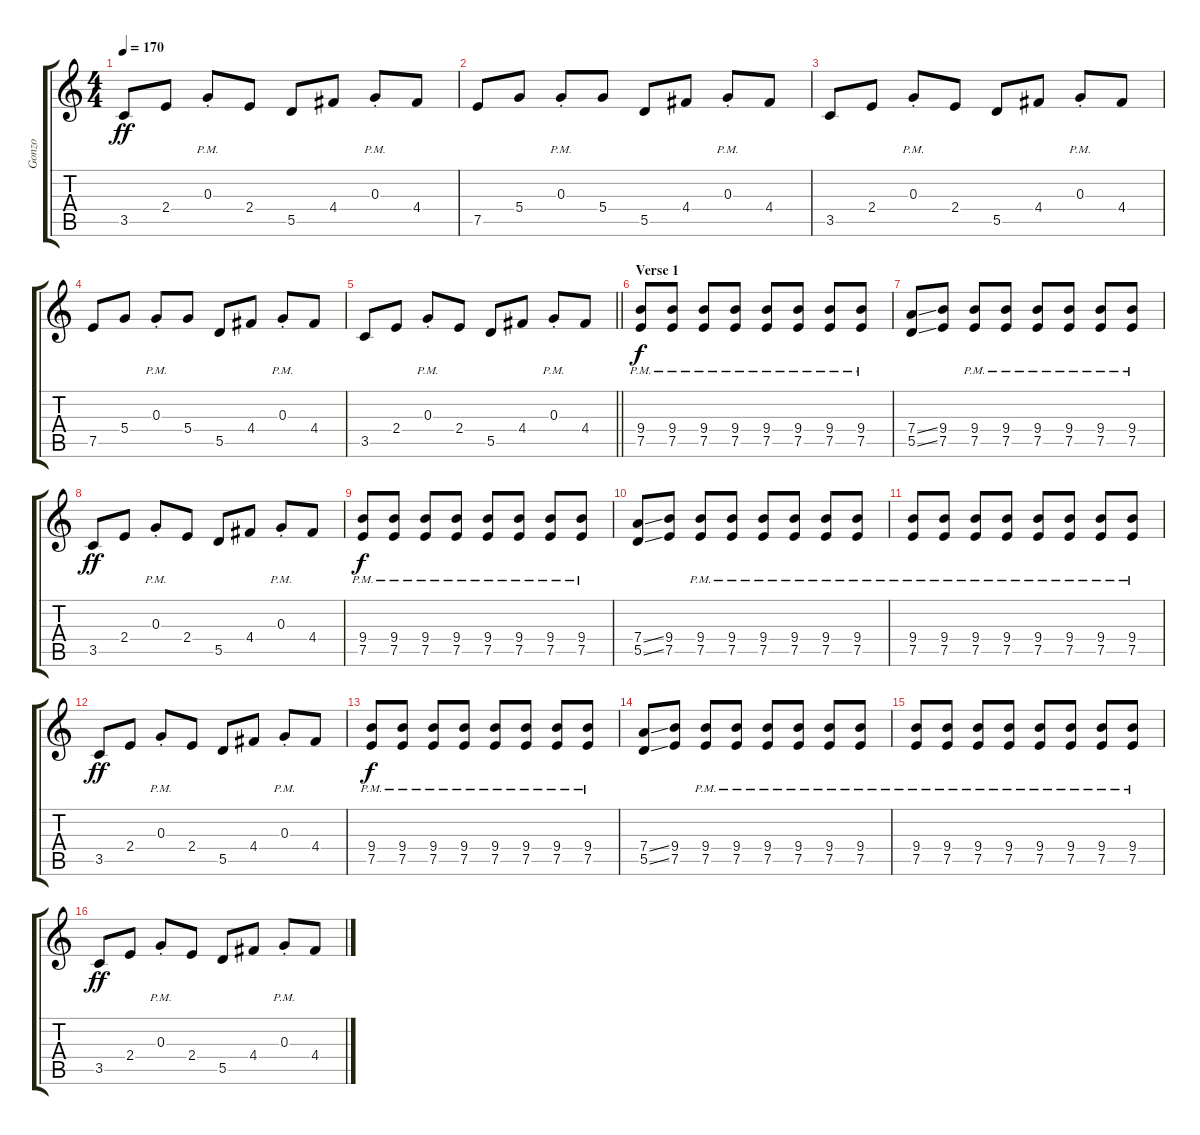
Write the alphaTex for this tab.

\track ("Gonzo" "Gonzo") {instrument distortionguitar}
\staff {score tabs}
\tuning (E4 B3 G3 D3 A2 E2) {hide}
\ts (4 4)
\tempo 170
\clef g2
\ks c
3.5.8{dy ff} 2.4.8 0.3{pm st}.8 2.4.8 5.5.8 4.4.8 0.3{pm st}.8 4.4.8 |
7.5.8 5.4.8 0.3{pm st}.8 5.4.8 5.5.8 4.4.8 0.3{pm st}.8 4.4.8 |
3.5.8 2.4.8 0.3{pm st}.8 2.4.8 5.5.8 4.4.8 0.3{pm st}.8 4.4.8 |
7.5.8 5.4.8 0.3{pm st}.8 5.4.8 5.5.8 4.4.8 0.3{pm st}.8 4.4.8 |
\barLineRight lightlight
3.5.8 2.4.8 0.3{pm st}.8 2.4.8 5.5.8 4.4.8 0.3{pm st}.8 4.4.8 |
\section ("" "Verse 1")
(9.4{pm} 7.5{pm}).8{dy f} (9.4{pm} 7.5{pm}).8 (9.4{pm} 7.5{pm}).8 (9.4{pm} 7.5{pm}).8 (9.4{pm} 7.5{pm}).8 (9.4{pm} 7.5{pm}).8 (9.4{pm} 7.5{pm}).8 (9.4{pm} 7.5{pm}).8 |
(7.4{ss} 5.5{ss}).8 (9.4 7.5).8 (9.4{pm} 7.5{pm}).8 (9.4{pm} 7.5{pm}).8 (9.4{pm} 7.5{pm}).8 (9.4{pm} 7.5{pm}).8 (9.4{pm} 7.5{pm}).8 (9.4{pm} 7.5{pm}).8 |
3.5.8{dy ff} 2.4.8 0.3{pm st}.8 2.4.8 5.5.8 4.4.8 0.3{pm st}.8 4.4.8 |
(9.4{pm} 7.5{pm}).8{dy f} (9.4{pm} 7.5{pm}).8 (9.4{pm} 7.5{pm}).8 (9.4{pm} 7.5{pm}).8 (9.4{pm} 7.5{pm}).8 (9.4{pm} 7.5{pm}).8 (9.4{pm} 7.5{pm}).8 (9.4{pm} 7.5{pm}).8 |
(7.4{ss} 5.5{ss}).8 (9.4 7.5).8 (9.4{pm} 7.5{pm}).8 (9.4{pm} 7.5{pm}).8 (9.4{pm} 7.5{pm}).8 (9.4{pm} 7.5{pm}).8 (9.4{pm} 7.5{pm}).8 (9.4{pm} 7.5{pm}).8 |
(9.4{pm} 7.5{pm}).8 (9.4{pm} 7.5{pm}).8 (9.4{pm} 7.5{pm}).8 (9.4{pm} 7.5{pm}).8 (9.4{pm} 7.5{pm}).8 (9.4{pm} 7.5{pm}).8 (9.4{pm} 7.5{pm}).8 (9.4{pm} 7.5{pm}).8 |
3.5.8{dy ff} 2.4.8 0.3{pm st}.8 2.4.8 5.5.8 4.4.8 0.3{pm st}.8 4.4.8 |
(9.4{pm} 7.5{pm}).8{dy f} (9.4{pm} 7.5{pm}).8 (9.4{pm} 7.5{pm}).8 (9.4{pm} 7.5{pm}).8 (9.4{pm} 7.5{pm}).8 (9.4{pm} 7.5{pm}).8 (9.4{pm} 7.5{pm}).8 (9.4{pm} 7.5{pm}).8 |
(7.4{ss} 5.5{ss}).8 (9.4 7.5).8 (9.4{pm} 7.5{pm}).8 (9.4{pm} 7.5{pm}).8 (9.4{pm} 7.5{pm}).8 (9.4{pm} 7.5{pm}).8 (9.4{pm} 7.5{pm}).8 (9.4{pm} 7.5{pm}).8 |
(9.4{pm} 7.5{pm}).8 (9.4{pm} 7.5{pm}).8 (9.4{pm} 7.5{pm}).8 (9.4{pm} 7.5{pm}).8 (9.4{pm} 7.5{pm}).8 (9.4{pm} 7.5{pm}).8 (9.4{pm} 7.5{pm}).8 (9.4{pm} 7.5{pm}).8 |
3.5.8{dy ff} 2.4.8 0.3{pm st}.8 2.4.8 5.5.8 4.4.8 0.3{pm st}.8 4.4.8
